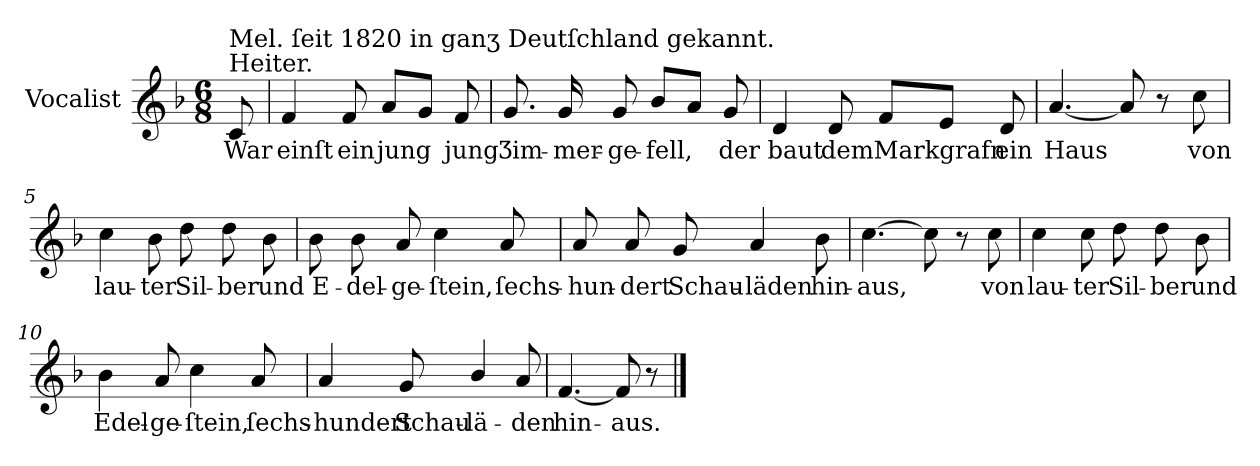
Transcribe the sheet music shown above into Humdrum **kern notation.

**kern	**text
*part1	*part1
*staff1	*staff1
*I"Vocalist	*
*k[b-]	*
*F:	*
*M6/8	*
=	=
!LO:TX:a:t=Heiter.	!
!LO:TX:a:t=Mel. ſeit 1820 in ganʒ Deutſchland gekannt.	!
8c	War
=1	=1
4f	einſt
8f	ein
8aL	jung
8gJ	.
8f	jung
=2	=2
8.g	Ʒim-
16g	-mer-
8g	-ge-
8b-L	-fell,
8aJ	.
8g	der
=3	=3
4d	baut
8d	dem
8fL	Markgrafn
8eJ	.
8d	ein
=4	=4
[4.a	Haus
8a]	.
8r	.
8cc	von
=5	=5
4cc	lau-
8b-	-ter
8dd	Sil-
8dd	-ber
8b-	und
=6	=6
8b-	E-
8b-	-del-
8a	-ge-
4cc	-ſtein,
8a	ſechs-
=7	=7
8a	-hun-
8a	-dert
8g	Schau-
4a	-läden
8b-	hin-
=8	=8
[4.cc	-aus,
8cc]	.
8r	.
8cc	von
=9	=9
4cc	lau-
8cc	-ter
8dd	Sil-
8dd	-ber
8b-	und
=10	=10
4b-	Edel-
8a	-ge-
4cc	-ſtein,
8a	ſechs-
=11	=11
4a	-hundert
8g	Schau-
4b-/	-lä-
8a	-den
=12	=12
[4.f	hin-
8f]	-aus.
8r	.
==	==
*-	*-
